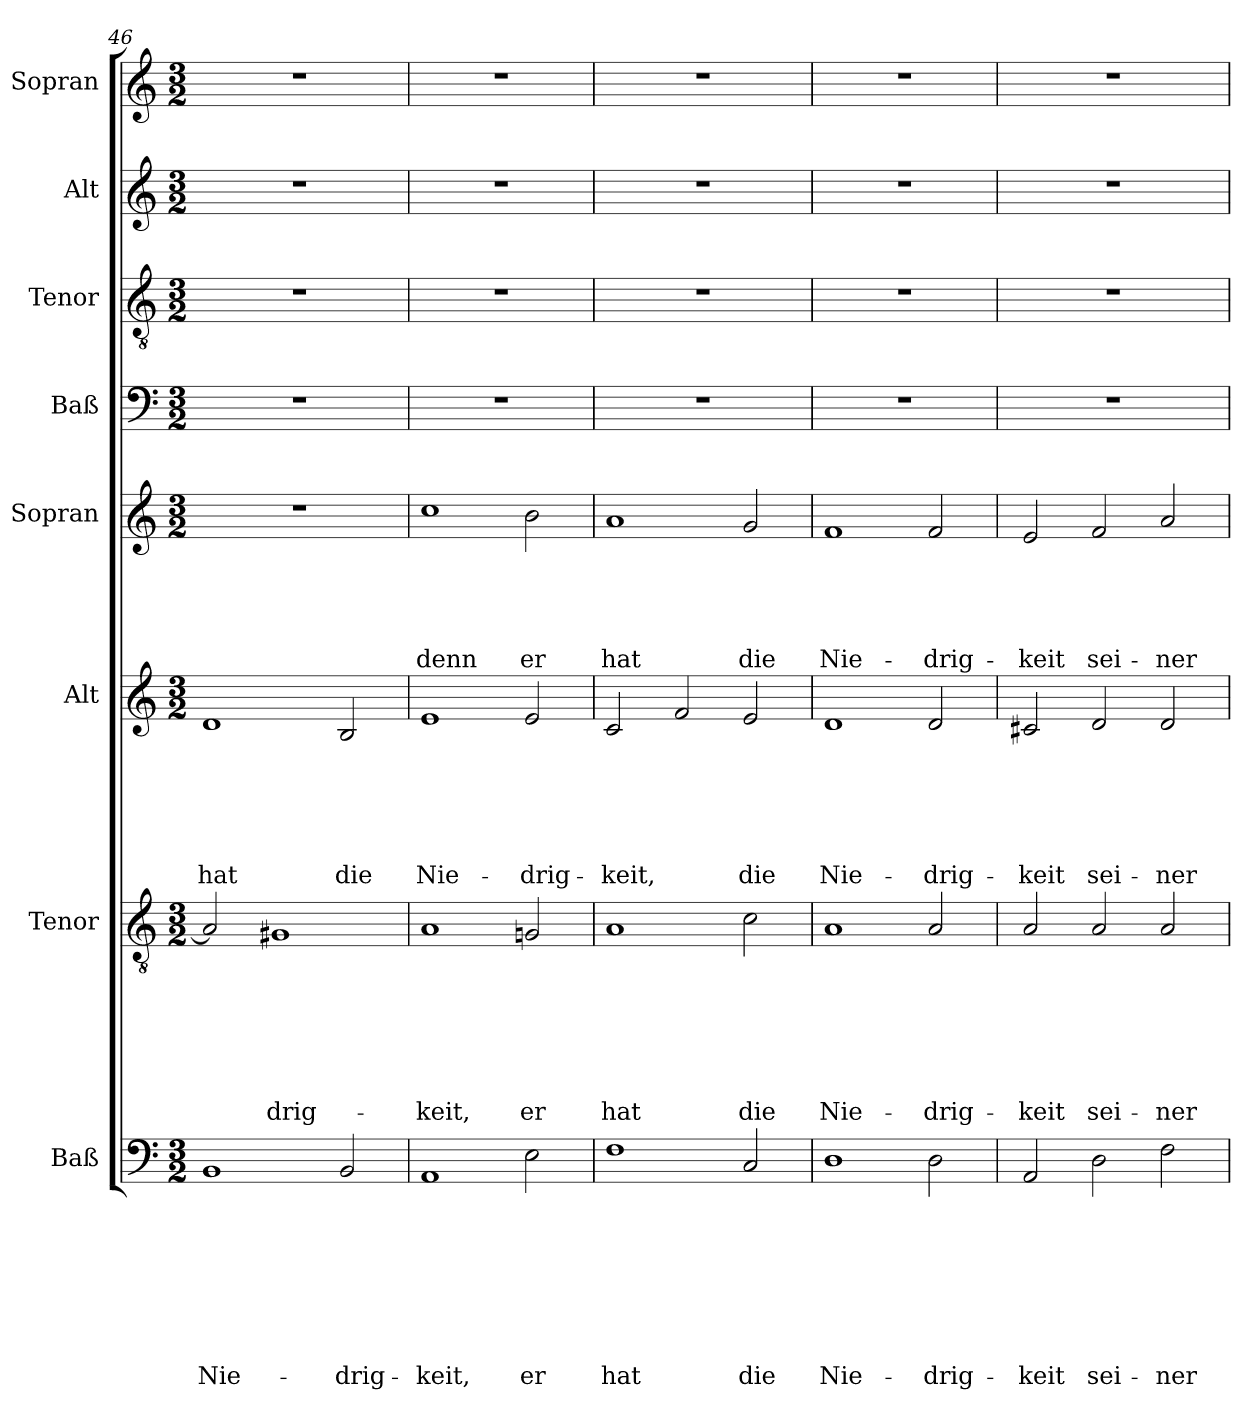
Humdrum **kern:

**kern	**text	**text	**text	**text	**text	**text	**text	**text	**kern	**text	**text	**text	**text	**text	**text	**text	**kern	**text	**text	**text	**text	**text	**text	**kern	**text	**text	**text	**text	**text	**kern	**kern	**kern	**kern
*part8	*part8	*part8	*part8	*part8	*part8	*part8	*part8	*part8	*part7	*part7	*part7	*part7	*part7	*part7	*part7	*part7	*part6	*part6	*part6	*part6	*part6	*part6	*part6	*part5	*part5	*part5	*part5	*part5	*part5	*part4	*part3	*part2	*part1
*staff8	*staff8	*staff8	*staff8	*staff8	*staff8	*staff8	*staff8	*staff8	*staff7	*staff7	*staff7	*staff7	*staff7	*staff7	*staff7	*staff7	*staff6	*staff6	*staff6	*staff6	*staff6	*staff6	*staff6	*staff5	*staff5	*staff5	*staff5	*staff5	*staff5	*staff4	*staff3	*staff2	*staff1
*I"Baß	*	*	*	*	*	*	*	*	*I"Tenor	*	*	*	*	*	*	*	*I"Alt	*	*	*	*	*	*	*I"Sopran	*	*	*	*	*	*I"Baß	*I"Tenor	*I"Alt	*I"Sopran
!!LO:LB:g=z
*clefF4	*	*	*	*	*	*	*	*	*clefGv2	*	*	*	*	*	*	*	*clefG2	*	*	*	*	*	*	*clefG2	*	*	*	*	*	*clefF4	*clefGv2	*clefG2	*clefG2
*k[]	*	*	*	*	*	*	*	*	*k[]	*	*	*	*	*	*	*	*k[]	*	*	*	*	*	*	*k[]	*	*	*	*	*	*k[]	*k[]	*k[]	*k[]
*C:	*	*	*	*	*	*	*	*	*C:	*	*	*	*	*	*	*	*C:	*	*	*	*	*	*	*C:	*	*	*	*	*	*C:	*C:	*C:	*C:
*M3/2	*	*	*	*	*	*	*	*	*M3/2	*	*	*	*	*	*	*	*M3/2	*	*	*	*	*	*	*M3/2	*	*	*	*	*	*M3/2	*M3/2	*M3/2	*M3/2
=46	=46	=46	=46	=46	=46	=46	=46	=46	=46	=46	=46	=46	=46	=46	=46	=46	=46	=46	=46	=46	=46	=46	=46	=46	=46	=46	=46	=46	=46	=46	=46	=46	=46
1BB	.	.	.	.	.	.	.	Nie-	2A/]	.	.	.	.	.	.	.	1d	.	.	.	.	.	hat	1.r	.	.	.	.	.	1.r	1.r	1.r	1.r
.	.	.	.	.	.	.	.	.	1G#X	.	.	.	.	.	.	-drig-	.	.	.	.	.	.	.	.	.	.	.	.	.	.	.	.	.
2BB/	.	.	.	.	.	.	.	-drig-	.	.	.	.	.	.	.	.	2B/	.	.	.	.	.	die	.	.	.	.	.	.	.	.	.	.
=47	=47	=47	=47	=47	=47	=47	=47	=47	=47	=47	=47	=47	=47	=47	=47	=47	=47	=47	=47	=47	=47	=47	=47	=47	=47	=47	=47	=47	=47	=47	=47	=47	=47
1AA	.	.	.	.	.	.	.	-keit,	1A	.	.	.	.	.	.	-keit,	1e	.	.	.	.	.	Nie-	1cc	.	.	.	.	denn	1.r	1.r	1.r	1.r
2E\	.	.	.	.	.	.	.	er	2Gn/	.	.	.	.	.	.	er	2e/	.	.	.	.	.	-drig-	2b\	.	.	.	.	er	.	.	.	.
=48	=48	=48	=48	=48	=48	=48	=48	=48	=48	=48	=48	=48	=48	=48	=48	=48	=48	=48	=48	=48	=48	=48	=48	=48	=48	=48	=48	=48	=48	=48	=48	=48	=48
1F	.	.	.	.	.	.	.	hat	1A	.	.	.	.	.	.	hat	2c/	.	.	.	.	.	-keit,	1a	.	.	.	.	hat	1.r	1.r	1.r	1.r
.	.	.	.	.	.	.	.	.	.	.	.	.	.	.	.	.	2f/	.	.	.	.	.	.	.	.	.	.	.	.	.	.	.	.
2C/	.	.	.	.	.	.	.	die	2c\	.	.	.	.	.	.	die	2e/	.	.	.	.	.	die	2g/	.	.	.	.	die	.	.	.	.
=49	=49	=49	=49	=49	=49	=49	=49	=49	=49	=49	=49	=49	=49	=49	=49	=49	=49	=49	=49	=49	=49	=49	=49	=49	=49	=49	=49	=49	=49	=49	=49	=49	=49
1D	.	.	.	.	.	.	.	Nie-	1A	.	.	.	.	.	.	Nie-	1d	.	.	.	.	.	Nie-	1f	.	.	.	.	Nie-	1.r	1.r	1.r	1.r
2D\	.	.	.	.	.	.	.	-drig-	2A/	.	.	.	.	.	.	-drig-	2d/	.	.	.	.	.	-drig-	2f/	.	.	.	.	-drig-	.	.	.	.
=50	=50	=50	=50	=50	=50	=50	=50	=50	=50	=50	=50	=50	=50	=50	=50	=50	=50	=50	=50	=50	=50	=50	=50	=50	=50	=50	=50	=50	=50	=50	=50	=50	=50
2AA/	.	.	.	.	.	.	.	-keit	2A/	.	.	.	.	.	.	-keit	2c#X/	.	.	.	.	.	-keit	2e/	.	.	.	.	-keit	1.r	1.r	1.r	1.r
2D\	.	.	.	.	.	.	.	sei-	2A/	.	.	.	.	.	.	sei-	2d/	.	.	.	.	.	sei-	2f/	.	.	.	.	sei-	.	.	.	.
2F\	.	.	.	.	.	.	.	-ner	2A/	.	.	.	.	.	.	-ner	2d/	.	.	.	.	.	-ner	2a/	.	.	.	.	-ner	.	.	.	.
=	=	=	=	=	=	=	=	=	=	=	=	=	=	=	=	=	=	=	=	=	=	=	=	=	=	=	=	=	=	=	=	=	=
*-	*-	*-	*-	*-	*-	*-	*-	*-	*-	*-	*-	*-	*-	*-	*-	*-	*-	*-	*-	*-	*-	*-	*-	*-	*-	*-	*-	*-	*-	*-	*-	*-	*-
